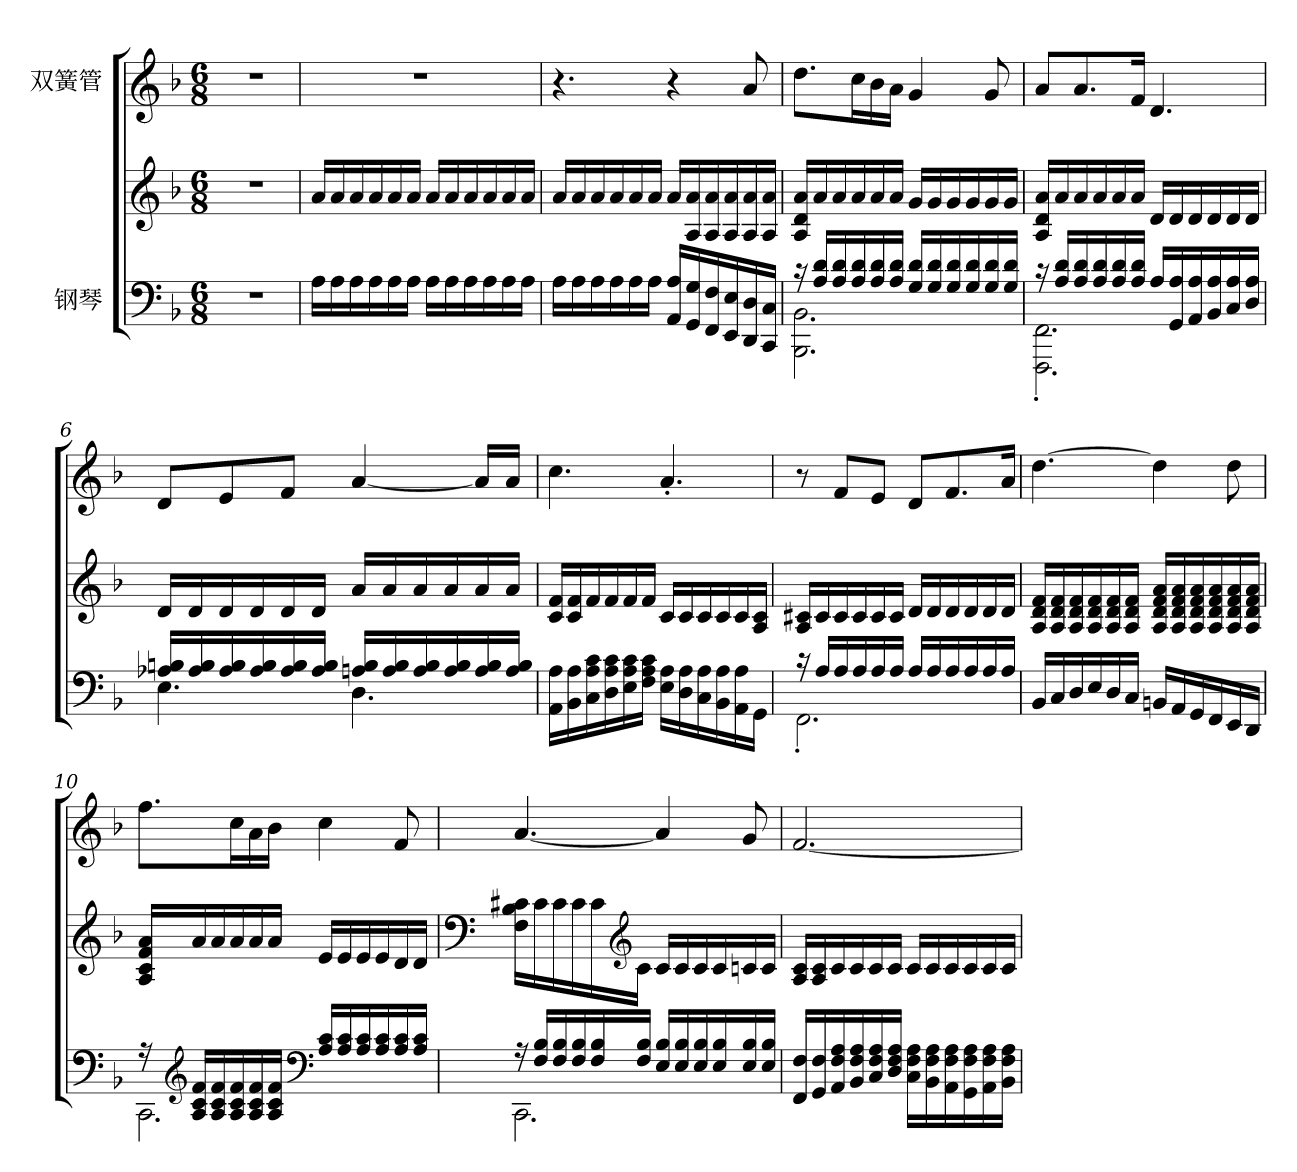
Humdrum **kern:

**kern	**kern	**kern
*part2	*part2	*part1
*staff3	*staff2	*staff1
*I"钢琴	*	*I"双簧管
*clefF4	*clefG2	*clefG2
*k[b-]	*k[b-]	*k[b-]
*M6/8	*M6/8	*M6/8
*MM72	*MM72	*MM72
=1	=1	=1
2.r	2.r	2.r
=2	=2	=2
16A\LL	16a/LL	2.r
16A\	16a/	.
16A\	16a/	.
16A\	16a/	.
16A\	16a/	.
16A\JJ	16a/JJ	.
16A\LL	16a/LL	.
16A\	16a/	.
16A\	16a/	.
16A\	16a/	.
16A\	16a/	.
16A\JJ	16a/JJ	.
=3	=3	=3
16A\LL	16a/LL	4.r
16A\	16a/	.
16A\	16a/	.
16A\	16a/	.
16A\	16a/	.
16A\JJ	16a/JJ	.
16AA/ 16A/LL	16a/LL	4r
16GG/ 16G/	16A/ 16a/	.
16FF/ 16F/	16A/ 16a/	.
16EE/ 16E/	16A/ 16a/	.
16DD/ 16D/	16A/ 16a/	8a/
16CC/ 16C/JJ	16A/ 16a/JJ	.
!!LO:LB:g=z
=4	=4	=4
*^	*	*
16r	2.BBB-\ 2.BB-\	16A/ 16d/ 16a/LL	8.dd\L
16A/ 16d/LL	.	16a/	.
16A/ 16d/	.	16a/	.
16A/ 16d/	.	16a/	16cc\L
16A/ 16d/	.	16a/	16b-\
16A/ 16d/JJ	.	16a/JJ	16a\JJ
16G/ 16d/LL	.	16g/LL	4g/
16G/ 16d/	.	16g/	.
16G/ 16d/	.	16g/	.
16G/ 16d/	.	16g/	.
16G/ 16d/	.	16g/	8g/
16G/ 16d/JJ	.	16g/JJ	.
=5	=5	=5	=5
16r	2.FFF\' 2.FF\'	16A/ 16d/ 16a/LL	8a/L
16A/ 16d/LL	.	16a/	.
16A/ 16d/	.	16a/	8.a/
16A/ 16d/	.	16a/	.
16A/ 16d/	.	16a/	.
16A/ 16d/JJ	.	16a/JJ	16f/Jk
16A/LL	.	16d/LL	4.d/
16GG/ 16A/	.	16d/	.
16AA/ 16A/	.	16d/	.
16BB-/ 16A/	.	16d/	.
16C/ 16A/	.	16d/	.
16D/ 16A/JJ	.	16d/JJ	.
!!LO:LB:g=z
=6	=6	=6	=6
16A-X/ 16Bn/LL	4.E\	16d/LL	8d/L
16A-/ 16B/	.	16d/	.
16A-/ 16B/	.	16d/	8e/
16A-/ 16B/	.	16d/	.
16A-/ 16B/	.	16d/	8f/J
16A-/ 16B/JJ	.	16d/JJ	.
16An/ 16B/LL	4.D\	16a/LL	[4a/
16A/ 16B/	.	16a/	.
16A/ 16B/	.	16a/	.
16A/ 16B/	.	16a/	.
16A/ 16B/	.	16a/	16a/LL]
16A/ 16B/JJ	.	16a/JJ	16a/JJ
*v	*v	*	*
=7	=7	=7
16AA\ 16A\LL	16c/ 16f/LL	4.cc\
16BB-\ 16A\	16c/ 16f/	.
16C\ 16A\ 16c\	16f/	.
16D\ 16A\ 16c\	16f/	.
16E\ 16A\ 16c\	16f/	.
16F\ 16A\ 16c\JJ	16f/JJ	.
16E\ 16A\LL	16c/LL	4.a'/
16D\ 16A\	16c/	.
16C\ 16A\	16c/	.
16BB-\ 16A\	16c/	.
16AA\ 16A\	16c/	.
16GG\JJ	16A/ 16c/JJ	.
!!LO:LB:g=z
=8	=8	=8
*^	*	*
16r	2.FF'\	16A/ 16c#X/LL	8r
16A/LL	.	16c#/	.
16A/	.	16c#/	8f/L
16A/	.	16c#/	.
16A/	.	16c#/	8e/J
16A/JJ	.	16c#/JJ	.
16A/LL	.	16d/LL	8d/L
16A/	.	16d/	.
16A/	.	16d/	8.f/
16A/	.	16d/	.
16A/	.	16d/	.
16A/JJ	.	16d/JJ	16a/Jk
*v	*v	*	*
=9	=9	=9
16BB-/LL	16A/ 16d/ 16f/LL	[4.dd\
16C/	16A/ 16d/ 16f/	.
16D/	16A/ 16d/ 16f/	.
16E/	16A/ 16d/ 16f/	.
16D/	16A/ 16d/ 16f/	.
16C/JJ	16A/ 16d/ 16f/JJ	.
16BBn/LL	16A/ 16d/ 16f/ 16a/LL	4dd\]
16AA/	16A/ 16d/ 16f/ 16a/	.
16GG/	16A/ 16d/ 16f/ 16a/	.
16FF/	16A/ 16d/ 16f/ 16a/	.
16EE/	16A/ 16d/ 16f/ 16a/	8dd\
16DD/JJ	16A/ 16d/ 16f/ 16a/JJ	.
!!LO:PB:g=z
=10	=10	=10
*^	*	*
16r	2.CC\	16A/ 16c/ 16f/ 16a/LL	8.ff\L
*clefG2	*	*	*
16A/ 16c/ 16f/LL	.	16a/	.
16A/ 16c/ 16f/	.	16a/	.
16A/ 16c/ 16f/	.	16a/	16cc\L
16A/ 16c/ 16f/	.	16a/	16a\
16A/ 16c/ 16f/JJ	.	16a/JJ	16b-\JJ
*clefF4	*	*	*
16A/ 16c/LL	.	16e/LL	4cc\
16A/ 16c/	.	16e/	.
16A/ 16c/	.	16e/	.
16A/ 16c/	.	16e/	.
16A/ 16c/	.	16d/	8f/
16A/ 16c/JJ	.	16d/JJ	.
=11	=11	=11	=11
*	*	*clefF4	*
16r	2.CC\	16F\ 16B-\ 16c#X\LL	[4.a/
16F/ 16B-/LL	.	16c#\	.
16F/ 16B-/	.	16c#\	.
16F/ 16B-/	.	16c#\	.
16F/ 16B-/	.	16c#\	.
*	*	*clefG2	*
16F/ 16B-/JJ	.	16c#\JJ	.
16E/ 16B-/LL	.	16c#/LL	4a/]
16E/ 16B-/	.	16c#/	.
16E/ 16B-/	.	16c#/	.
16E/ 16B-/	.	16c#/	.
16E/ 16B-/	.	16cn/	8g/
16E/ 16B-/JJ	.	16c/JJ	.
*v	*v	*	*
!!LO:LB:g=z
=12	=12	=12
16FF/ 16F/LL	16A/ 16c/LL	[2.f/
16GG/ 16F/	16A/ 16c/	.
16AA/ 16F/ 16A/	16c/	.
16BB-/ 16F/ 16A/	16c/	.
16C/ 16F/ 16A/	16c/	.
16D/ 16F/ 16A/JJ	16c/JJ	.
16C\ 16F\ 16A\LL	16c/LL	.
16BB-\ 16F\ 16A\	16c/	.
16AA\ 16F\ 16A\	16c/	.
16GG\ 16F\ 16A\	16c/	.
16AA\ 16F\ 16A\	16c/	.
16BB-\ 16F\ 16A\JJ	16c/JJ	.
=	=	=
*-	*-	*-
